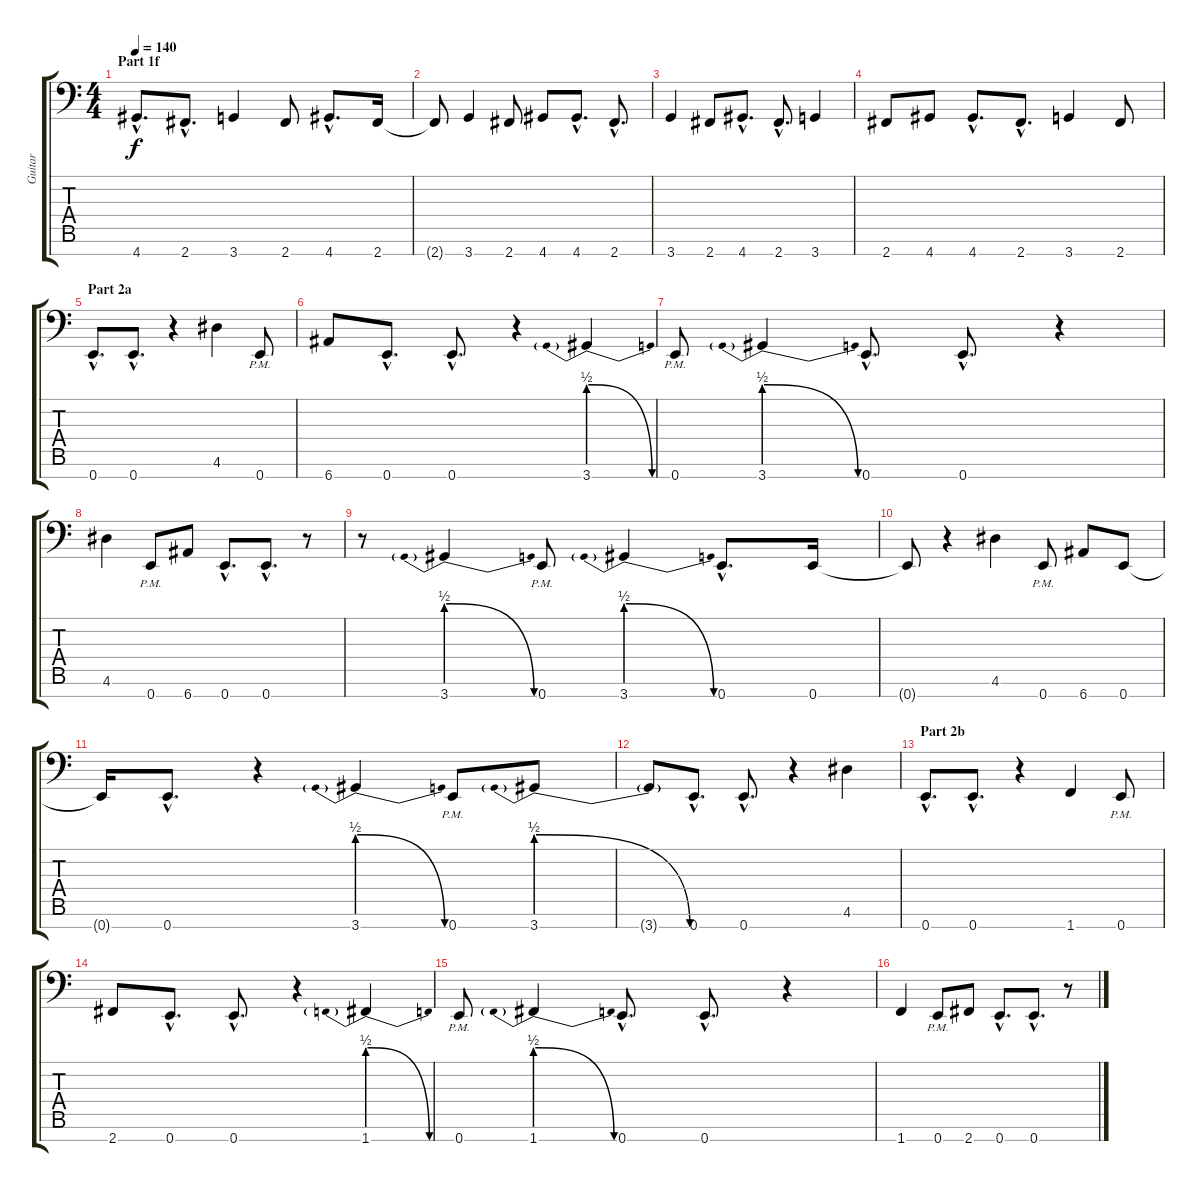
\track ("Guitar" "Guitar") {instrument distortionguitar}
\staff {score tabs}
\tuning (B3 G3 D3 A2 E2 B1 E1) {hide}
\ts (4 4)
\section ("" "Part 1f")
\tempo 140
\clef f4
\ks c
4.7{hac}.8{d dy f} 2.7{hac}.8{d} 3.7.4 2.7.8 4.7{hac}.8{d} 2.7.16 |
2.7{t}.8 3.7.4 2.7.8 4.7.8 4.7{hac}.8{d} 2.7{hac}.8{d} |
3.7.4 2.7.8 4.7{hac}.8{d} 2.7{hac}.8{d} 3.7.4 |
2.7.8 4.7.8 4.7{hac}.8{d} 2.7{hac}.8{d} 3.7.4 2.7.8 |
\section ("" "Part 2a")
0.7{hac}.8{d} 0.7{hac}.8{d} r.4 4.6.4 0.7{pm}.8 |
6.7.8 0.7{hac}.8{d} 0.7{hac}.8{d} r.4 3.7{be (prebendrelease 0 2 60 0)}.4 |
0.7{pm}.8 3.7{be (prebendrelease 0 2 60 0)}.4 0.7{hac}.8{d} 0.7{hac}.8{d} r.4 |
4.6.4 0.7{pm}.8 6.7.8 0.7{hac}.8{d} 0.7{hac}.8{d} r.8 |
r.8 3.7{be (prebendrelease 0 2 60 0)}.4 0.7{pm}.8 3.7{be (prebendrelease 0 2 60 0)}.4 0.7{hac}.8{d} 0.7.16 |
0.7{t}.8 r.4 4.6.4 0.7{pm}.8 6.7.8 0.7.8 |
0.7{t}.16 0.7{hac}.8{d} r.4 3.7{be (prebendrelease 0 2 60 0)}.4 0.7{pm}.8 3.7{be (prebendrelease 0 2 60 0)}.8 |
3.7{t}.8 0.7{hac}.8{d} 0.7{hac}.8{d} r.4 4.6.4 |
\section ("" "Part 2b")
0.7{hac}.8{d} 0.7{hac}.8{d} r.4 1.7.4 0.7{pm}.8 |
2.7.8 0.7{hac}.8{d} 0.7{hac}.8{d} r.4 1.7{be (prebendrelease 0 2 60 0)}.4 |
0.7{pm}.8 1.7{be (prebendrelease 0 2 60 0)}.4 0.7{hac}.8{d} 0.7{hac}.8{d} r.4 |
1.7.4 0.7{pm}.8 2.7.8 0.7{hac}.8{d} 0.7{hac}.8{d} r.8
